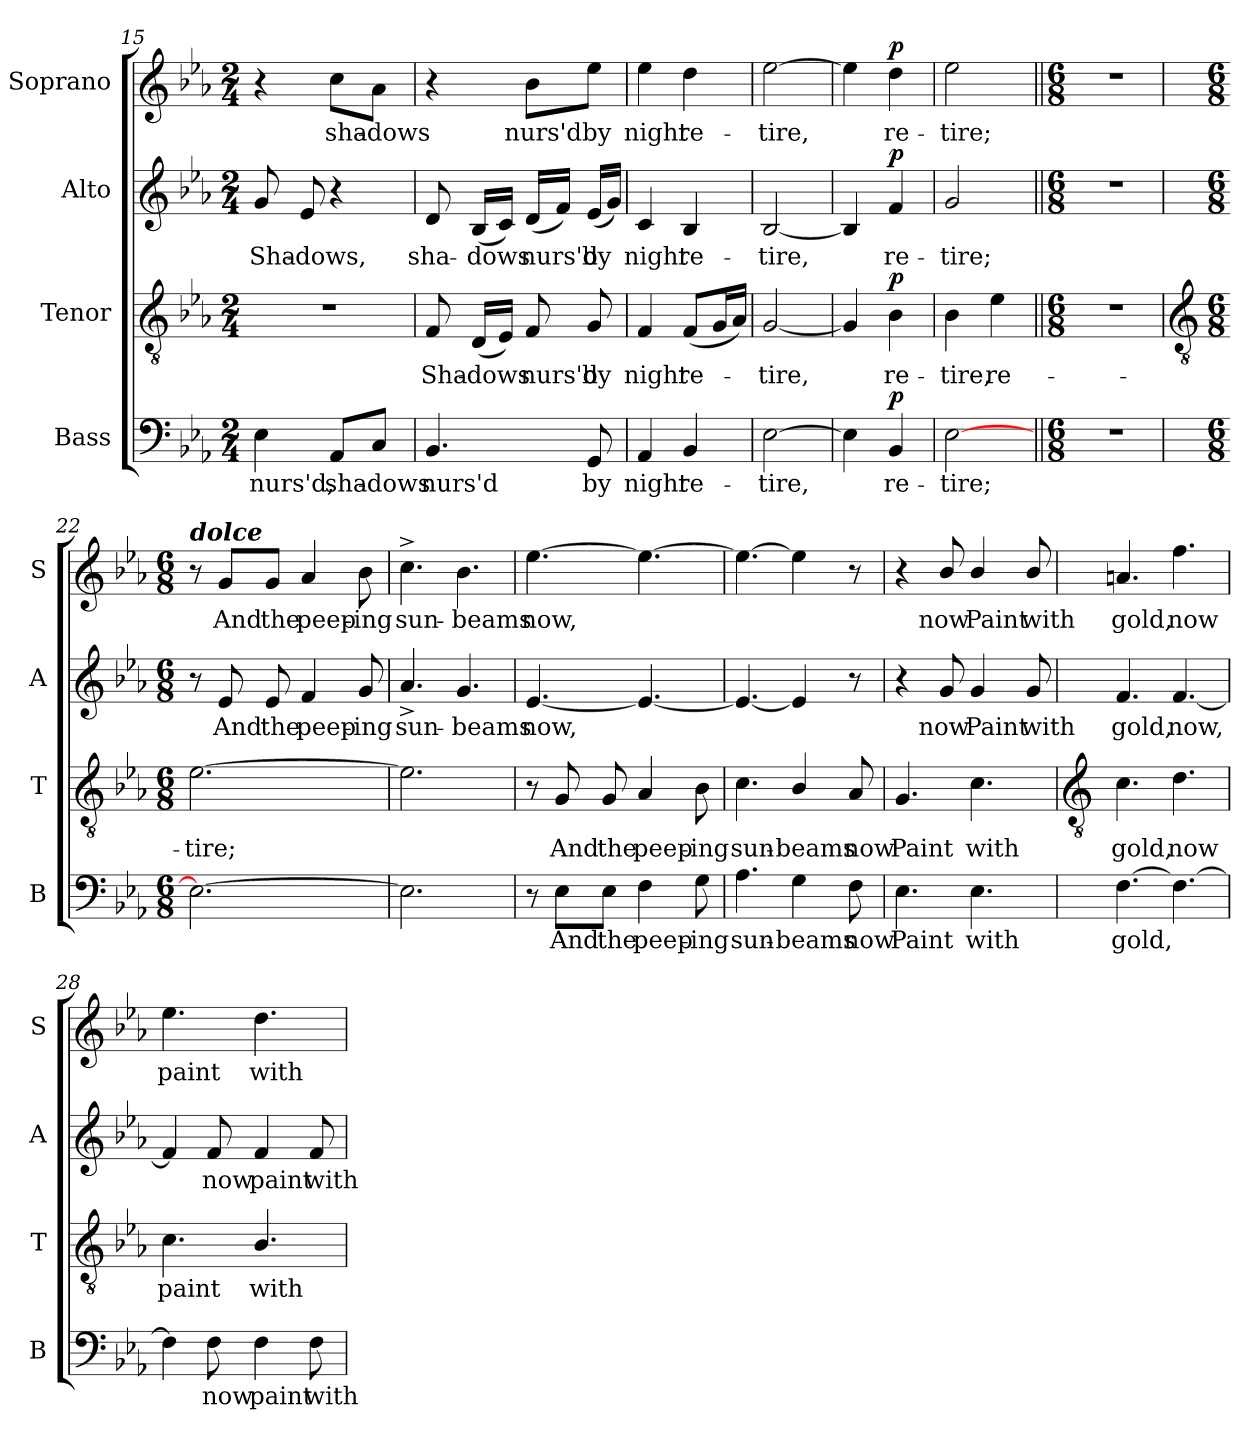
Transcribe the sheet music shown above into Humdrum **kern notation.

**kern	**text	**dynam	**kern	**text	**dynam	**kern	**text	**dynam	**kern	**text	**dynam
*part4	*part4	*part4	*part3	*part3	*part3	*part2	*part2	*part2	*part1	*part1	*part1
*staff4	*staff4	*staff4	*staff3	*staff3	*staff3	*staff2	*staff2	*staff2	*staff1	*staff1	*staff1
*I"Bass	*	*	*I"Tenor	*	*	*I"Alto	*	*	*I"Soprano	*	*
*I'B	*	*	*I'T	*	*	*I'A	*	*	*I'S	*	*
*clefF4	*	*	*clefGv2	*	*	*clefG2	*	*	*clefG2	*	*
*k[b-e-a-]	*	*	*k[b-e-a-]	*	*	*k[b-e-a-]	*	*	*k[b-e-a-]	*	*
*E-:	*	*	*E-:	*	*	*E-:	*	*	*E-:	*	*
*M2/4	*	*	*M2/4	*	*	*M2/4	*	*	*M2/4	*	*
=15	=15	=15	=15	=15	=15	=15	=15	=15	=15	=15	=15
!	!LO:LY:b	!	!LO:N:vis=1	!	!	!	!LO:LY:b	!	!	!	!
4E-	nurs'd,	.	2r	.	.	8g	Sha-	.	4r	.	.
!	!	!	!	!	!	!	!LO:LY:b	!	!	!	!
.	.	.	.	.	.	8e-	-dows,	.	.	.	.
!	!LO:LY:b	!	!	!	!	!	!	!	!	!LO:LY:b	!
8AA-/L	sha-	.	.	.	.	4r	.	.	8cc\L	sha-	.
!	!LO:LY:b	!	!	!	!	!	!	!	!	!LO:LY:b	!
8C/J	-dows	.	.	.	.	.	.	.	8a-\J	-dows	.
=16	=16	=16	=16	=16	=16	=16	=16	=16	=16	=16	=16
!	!LO:LY:b	!	!	!LO:LY:b	!	!	!LO:LY:b	!	!	!	!
4.BB-	nurs'd	.	8F	Sha-	.	8d	sha-	.	4r	.	.
!	!	!	!	!LO:LY:b	!	!	!LO:LY:b	!	!	!	!
.	.	.	(<16DLL	-dows	.	(<16B-LL	-dows	.	.	.	.
.	.	.	16E-JJ)	.	.	16cJJ)	.	.	.	.	.
!	!	!	!	!LO:LY:b	!	!	!LO:LY:b	!	!	!LO:LY:b	!
.	.	.	8F	nurs'd	.	(<16dLL	nurs'd	.	8b-\L	nurs'd	.
.	.	.	.	.	.	16fJJ)	.	.	.	.	.
!	!LO:LY:b	!	!	!LO:LY:b	!	!	!LO:LY:b	!	!	!LO:LY:b	!
8GG	by	.	8G	by	.	(<16e-LL	by	.	8ee-\J	by	.
.	.	.	.	.	.	16gJJ)	.	.	.	.	.
=17	=17	=17	=17	=17	=17	=17	=17	=17	=17	=17	=17
!	!LO:LY:b	!	!	!LO:LY:b	!	!	!LO:LY:b	!	!	!LO:LY:b	!
4AA-	night	.	4F	night	.	4c	night	.	4ee-	night	.
!	!LO:LY:b	!	!	!LO:LY:b	!	!	!LO:LY:b	!	!	!LO:LY:b	!
4BB-	re-	.	(<8FL	re-	.	4B-	re-	.	4dd	re-	.
.	.	.	16GL	.	.	.	.	.	.	.	.
.	.	.	16A-JJ)	.	.	.	.	.	.	.	.
=18	=18	=18	=18	=18	=18	=18	=18	=18	=18	=18	=18
!	!LO:LY:b	!	!	!LO:LY:b	!	!	!LO:LY:b	!	!	!LO:LY:b	!
[2E-	-tire,	.	[2G	tire,	.	[2B-	-tire,	.	[2ee-	-tire,	.
=19	=19	=19	=19	=19	=19	=19	=19	=19	=19	=19	=19
4E-]	.	.	4G]	.	.	4B-]	.	.	4ee-]	.	.
!	!LO:LY:b	!LO:DY:b	!	!LO:LY:b	!LO:DY:b	!	!LO:LY:b	!LO:DY:b	!	!LO:LY:b	!LO:DY:b
4BB-	re-	p	4B-	re-	p	4f	re-	p	4dd	re-	p
=20	=20	=20	=20	=20	=20	=20	=20	=20	=20	=20	=20
!	!LO:LY:b	!	!	!LO:LY:b	!	!	!LO:LY:b	!	!	!LO:LY:b	!
[2E-	-tire;	.	4B-	-tire,	.	2g	-tire;	.	2ee-	-tire;	.
!	!	!	!	!LO:LY:b	!	!	!	!	!	!	!
.	.	.	4e-	re-	.	.	.	.	.	.	.
=21||	=21||	=21||	=21||	=21||	=21||	=21||	=21||	=21||	=21||	=21||	=21||
*M6/8	*	*	*M6/8	*	*	*M6/8	*	*	*M6/8	*	*
2.r	.	.	2.r	.	.	2.r	.	.	2.r	.	.
!!LO:LB:g=z
=22	=22	=22	=22	=22	=22	=22	=22	=22	=22	=22	=22
*	*	*	*clefGv2	*	*	*	*	*	*	*	*
*M6/8	*	*	*M6/8	*	*	*M6/8	*	*	*M6/8	*	*
!	!	!	!	!	!	!	!	!	!LO:TX:a:Bi:t=dolce	!	!
!	!	!	!	!LO:LY:b	!	!	!	!	!	!	!
2.E-_	.	.	[2.e-	-tire;	.	8r	.	.	8r	.	.
!	!	!	!	!	!	!	!LO:LY:b	!	!	!LO:LY:b	!
.	.	.	.	.	.	8e-	And	.	8g/L	And	.
!	!	!	!	!	!	!	!LO:LY:b	!	!	!LO:LY:b	!
.	.	.	.	.	.	8e-	the	.	8g/J	the	.
!	!	!	!	!	!	!	!LO:LY:b	!	!	!LO:LY:b	!
.	.	.	.	.	.	4f	peep-	.	4a-	peep-	.
!	!	!	!	!	!	!	!LO:LY:b	!	!	!LO:LY:b	!
.	.	.	.	.	.	8g	-ing	.	8b-	-ing	.
=23	=23	=23	=23	=23	=23	=23	=23	=23	=23	=23	=23
!	!	!	!	!	!	!	!LO:LY:b	!	!	!LO:LY:b	!
2.E-]	.	.	2.e-]	.	.	4.a-^	sun-	.	4.cc^	sun-	.
!	!	!	!	!	!	!	!LO:LY:b	!	!	!LO:LY:b	!
.	.	.	.	.	.	4.g	-beams	.	4.b-	-beams	.
=24	=24	=24	=24	=24	=24	=24	=24	=24	=24	=24	=24
!	!	!	!	!	!	!	!LO:LY:b	!	!	!LO:LY:b	!
8r	.	.	8r	.	.	[4.e-	now,	.	[4.ee-	now,	.
!	!LO:LY:b	!	!	!LO:LY:b	!	!	!	!	!	!	!
8E-\L	And	.	8G	And	.	.	.	.	.	.	.
!	!LO:LY:b	!	!	!LO:LY:b	!	!	!	!	!	!	!
8E-\J	the	.	8G	the	.	.	.	.	.	.	.
!	!LO:LY:b	!	!	!LO:LY:b	!	!	!	!	!	!	!
4F	peep-	.	4A-	peep-	.	4.e-_	.	.	4.ee-_	.	.
!	!LO:LY:b	!	!	!LO:LY:b	!	!	!	!	!	!	!
8G	-ing	.	8B-	-ing	.	.	.	.	.	.	.
=25	=25	=25	=25	=25	=25	=25	=25	=25	=25	=25	=25
!	!LO:LY:b	!	!	!LO:LY:b	!	!	!	!	!	!	!
4.A-	sun-	.	4.c	sun-	.	4.e-_	.	.	4.ee-_	.	.
!	!LO:LY:b	!	!	!LO:LY:b	!	!	!	!	!	!	!
4G	-beams	.	4B-/	-beams	.	4e-]	.	.	4ee-]	.	.
!	!LO:LY:b	!	!	!LO:LY:b	!	!	!	!	!	!	!
8F	now	.	8A-/	now	.	8r	.	.	8r	.	.
=26	=26	=26	=26	=26	=26	=26	=26	=26	=26	=26	=26
!	!LO:LY:b	!	!	!LO:LY:b	!	!	!	!	!	!	!
4.E-	Paint	.	4.G	Paint	.	4r	.	.	4r	.	.
!	!	!	!	!	!	!	!LO:LY:b	!	!	!LO:LY:b	!
.	.	.	.	.	.	8g	now	.	8b-/	now	.
!	!LO:LY:b	!	!	!LO:LY:b	!	!	!LO:LY:b	!	!	!LO:LY:b	!
4.E-	with	.	4.c	with	.	4g	Paint	.	4b-/	Paint	.
!	!	!	!	!	!	!	!LO:LY:b	!	!	!LO:LY:b	!
.	.	.	.	.	.	8g	with	.	8b-/	with	.
!!LO:LB:g=z
=27	=27	=27	=27	=27	=27	=27	=27	=27	=27	=27	=27
*	*	*	*clefGv2	*	*	*	*	*	*	*	*
!	!LO:LY:b	!	!	!LO:LY:b	!	!	!LO:LY:b	!	!	!LO:LY:b	!
[4.F	gold,	.	4.c	gold,	.	4.f	gold,	.	4.an	gold,	.
!	!	!	!	!LO:LY:b	!	!	!LO:LY:b	!	!	!LO:LY:b	!
4.F_	.	.	4.d	now	.	[4.f	now,	.	4.ff	now	.
=28	=28	=28	=28	=28	=28	=28	=28	=28	=28	=28	=28
!	!	!	!	!LO:LY:b	!	!	!	!	!	!LO:LY:b	!
4F]	.	.	4.c	paint	.	4f]	.	.	4.ee-	paint	.
!	!LO:LY:b	!	!	!	!	!	!LO:LY:b	!	!	!	!
8F	now	.	.	.	.	8f	now	.	.	.	.
!	!LO:LY:b	!	!	!LO:LY:b	!	!	!LO:LY:b	!	!	!LO:LY:b	!
4F	paint	.	4.B-/	with	.	4f	paint	.	4.dd	with	.
!	!LO:LY:b	!	!	!	!	!	!LO:LY:b	!	!	!	!
8F	with	.	.	.	.	8f	with	.	.	.	.
=	=	=	=	=	=	=	=	=	=	=	=
*-	*-	*-	*-	*-	*-	*-	*-	*-	*-	*-	*-
